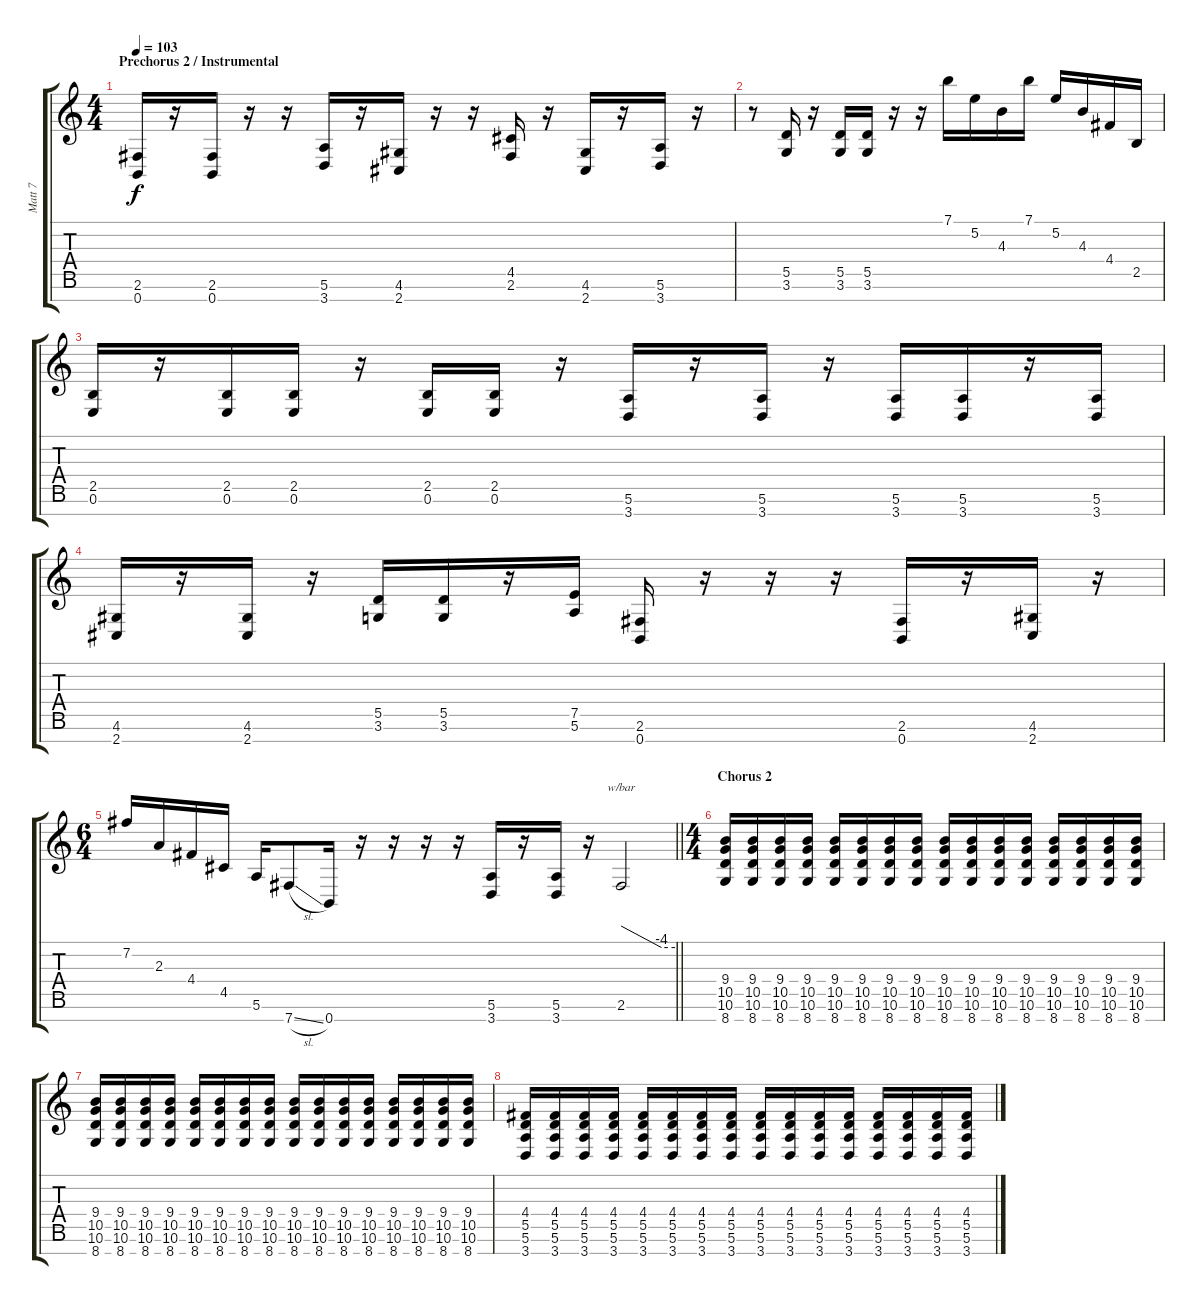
\track ("Matt 7" "Matt 7") {instrument distortionguitar}
\staff {score tabs}
\tuning (E4 B3 G3 D3 A2 E2 B1) {hide}
\ts (4 4)
\section ("" "Prechorus 2 / Instrumental")
\tempo 103
\clef g2
\ks c
(2.6 0.7).16{dy f} r.16 (2.6 0.7).16 r.16 r.16 (5.6 3.7).16 r.16 (4.6 2.7).16 r.16 r.16 (4.5 2.6).16 r.16 (4.6 2.7).16 r.16 (5.6 3.7).16 r.16 |
r.8 (5.5 3.6).16 r.16 (5.5 3.6).16 (5.5 3.6).16 r.16 r.16 7.1.16 5.2.16 4.3.16 7.1.16 5.2.16 4.3.16 4.4.16 2.5.16 |
(2.5 0.6).16 r.16 (2.5 0.6).16 (2.5 0.6).16 r.16 (2.5 0.6).16 (2.5 0.6).16 r.16 (5.6 3.7).16 r.16 (5.6 3.7).16 r.16 (5.6 3.7).16 (5.6 3.7).16 r.16 (5.6 3.7).16 |
(4.6 2.7).16 r.16 (4.6 2.7).16 r.16 (5.5 3.6).16 (5.5 3.6).16 r.16 (7.5 5.6).16 (2.6 0.7).16 r.16 r.16 r.16 (2.6 0.7).16 r.16 (4.6 2.7).16 r.16 |
\ts (6 4)
\barLineRight lightlight
7.2.16 2.3.16 4.4.16 4.5.16 5.6.16 7.7{sl}.8 0.7.16 r.16 r.16 r.16 r.16 (5.6 3.7).16 r.16 (5.6 3.7).16 r.16 2.6.2{tbe (custom default 0 0 45 -16 60 -16)} |
\ts (4 4)
\section ("" "Chorus 2")
(9.4 10.5 10.6 8.7).16 (9.4 10.5 10.6 8.7).16 (9.4 10.5 10.6 8.7).16 (9.4 10.5 10.6 8.7).16 (9.4 10.5 10.6 8.7).16 (9.4 10.5 10.6 8.7).16 (9.4 10.5 10.6 8.7).16 (9.4 10.5 10.6 8.7).16 (9.4 10.5 10.6 8.7).16 (9.4 10.5 10.6 8.7).16 (9.4 10.5 10.6 8.7).16 (9.4 10.5 10.6 8.7).16 (9.4 10.5 10.6 8.7).16 (9.4 10.5 10.6 8.7).16 (9.4 10.5 10.6 8.7).16 (9.4 10.5 10.6 8.7).16 |
(9.4 10.5 10.6 8.7).16 (9.4 10.5 10.6 8.7).16 (9.4 10.5 10.6 8.7).16 (9.4 10.5 10.6 8.7).16 (9.4 10.5 10.6 8.7).16 (9.4 10.5 10.6 8.7).16 (9.4 10.5 10.6 8.7).16 (9.4 10.5 10.6 8.7).16 (9.4 10.5 10.6 8.7).16 (9.4 10.5 10.6 8.7).16 (9.4 10.5 10.6 8.7).16 (9.4 10.5 10.6 8.7).16 (9.4 10.5 10.6 8.7).16 (9.4 10.5 10.6 8.7).16 (9.4 10.5 10.6 8.7).16 (9.4 10.5 10.6 8.7).16 |
(4.4 5.5 5.6 3.7).16 (4.4 5.5 5.6 3.7).16 (4.4 5.5 5.6 3.7).16 (4.4 5.5 5.6 3.7).16 (4.4 5.5 5.6 3.7).16 (4.4 5.5 5.6 3.7).16 (4.4 5.5 5.6 3.7).16 (4.4 5.5 5.6 3.7).16 (4.4 5.5 5.6 3.7).16 (4.4 5.5 5.6 3.7).16 (4.4 5.5 5.6 3.7).16 (4.4 5.5 5.6 3.7).16 (4.4 5.5 5.6 3.7).16 (4.4 5.5 5.6 3.7).16 (4.4 5.5 5.6 3.7).16 (4.4 5.5 5.6 3.7).16
